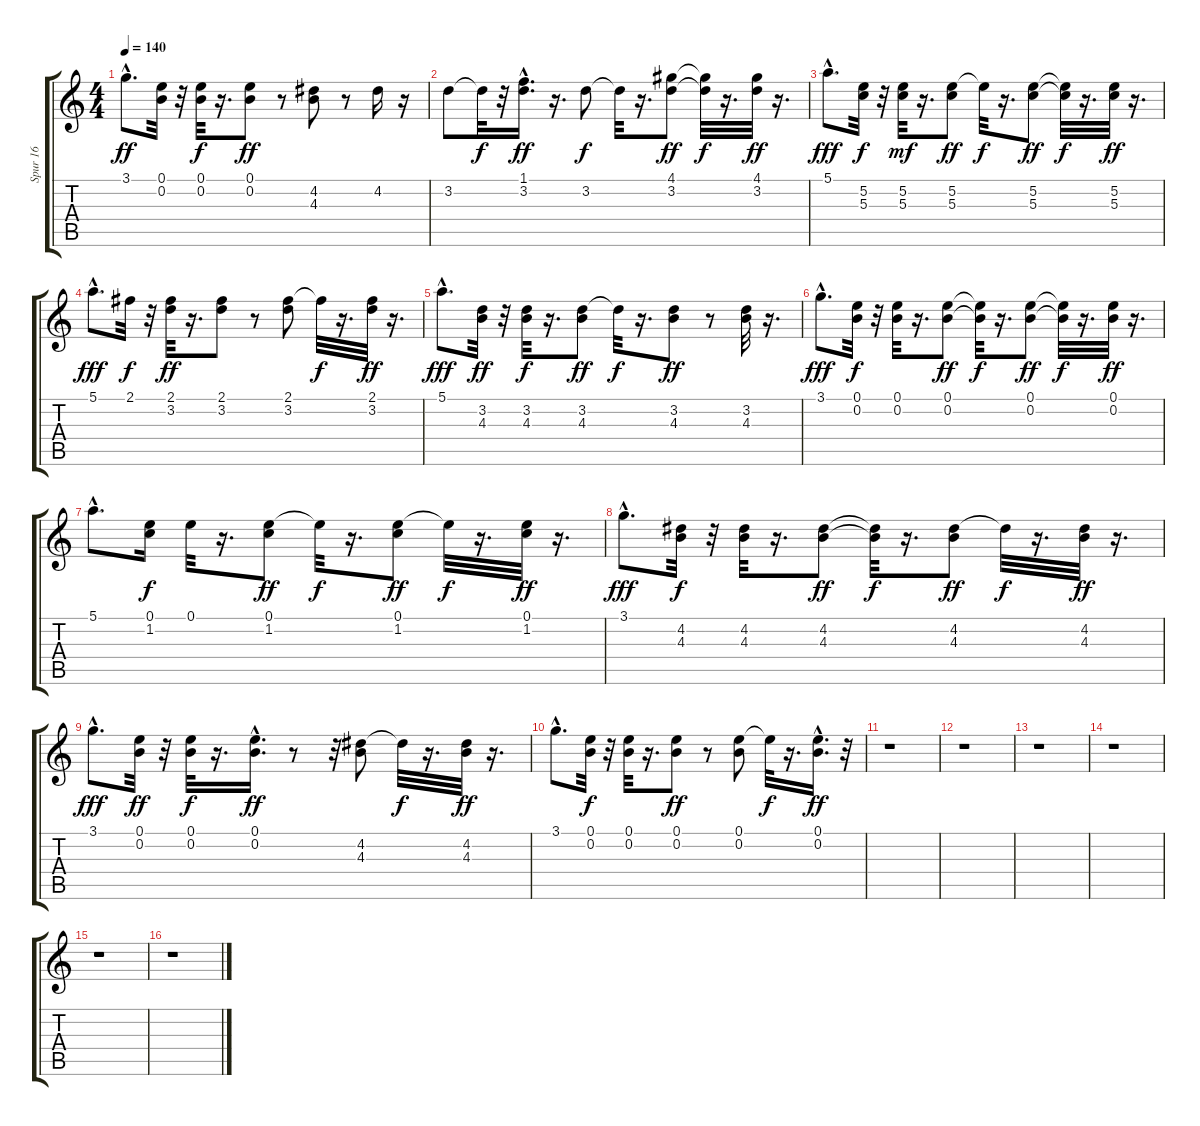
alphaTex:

\track ("Spur 16" "Spur 16") {instrument acousticguitarsteel}
\staff {score tabs}
\tuning (E4 B3 G3 D3 A2 E2) {hide}
\ts (4 4)
\tempo 140
\clef g2
\ks c
3.1{hac}.8{d dy ff} (0.1 0.2).32 r.32 (0.1 0.2).32{dy f} r.16{d} (0.1 0.2).8{dy ff} r.8 (4.2 4.3).8 r.8 4.2.16 r.16 |
3.2.8 3.2{t}.32{dy f} r.32 (1.1{hac} 3.2{hac}).16{d dy ff} r.16{d} 3.2.8{dy f} 3.2{t}.32 r.16{d} (4.1 3.2).8{dy ff} (4.1{t} 3.2{t}).32{dy f} r.16{d} (4.1 3.2).32{dy ff} r.16{d} |
5.1{hac}.8{d dy fff} (5.2 5.3).32{dy f} r.32 (5.2 5.3).32{dy mf} r.16{d} (5.2 5.3).8{dy ff} 5.2{t}.32{dy f} r.16{d} (5.2 5.3).8{dy ff} (5.2{t} 5.3{t}).32{dy f} r.16{d} (5.2 5.3).32{dy ff} r.16{d} |
5.1{hac}.8{d dy fff} 2.1.32{dy f} r.32 (2.1 3.2).32{dy ff} r.16{d} (2.1 3.2).8 r.8 (2.1 3.2).8 2.1{t}.32{dy f} r.16{d} (2.1 3.2).32{dy ff} r.16{d} |
5.1{hac}.8{d dy fff} (3.2 4.3).32{dy ff} r.32 (3.2 4.3).32{dy f} r.16{d} (3.2 4.3).8{dy ff} 3.2{t}.32{dy f} r.16{d} (3.2 4.3).8{dy ff} r.8 (3.2 4.3).32 r.16{d} |
3.1{hac}.8{d dy fff} (0.1 0.2).32{dy f} r.32 (0.1 0.2).32 r.16{d} (0.1 0.2).8{dy ff} (0.1{t} 0.2{t}).32{dy f} r.16{d} (0.1 0.2).8{dy ff} (0.1{t} 0.2{t}).32{dy f} r.16{d} (0.1 0.2).32{dy ff} r.16{d} |
5.1{hac}.8{d} (0.1 1.2).16{dy f} 0.1.32 r.16{d} (0.1 1.2).8{dy ff} 0.1{t}.32{dy f} r.16{d} (0.1 1.2).8{dy ff} 0.1{t}.32{dy f} r.16{d} (0.1 1.2).32{dy ff} r.16{d} |
3.1{hac}.8{d dy fff} (4.2 4.3).32{dy f} r.32 (4.2 4.3).32 r.16{d} (4.2 4.3).8{dy ff} (4.2{t} 4.3{t}).32{dy f} r.16{d} (4.2 4.3).8{dy ff} 4.2{t}.32{dy f} r.16{d} (4.2 4.3).32{dy ff} r.16{d} |
3.1{hac}.8{d dy fff} (0.1 0.2).32{dy ff} r.32 (0.1 0.2).32{dy f} r.16{d} (0.1{hac} 0.2{hac}).16{d dy ff} r.8 r.32 (4.2 4.3).8 4.2{t}.32{dy f} r.16{d} (4.2 4.3).32{dy ff} r.16{d} |
3.1{hac}.8{d} (0.1 0.2).32{dy f} r.32 (0.1 0.2).32 r.16{d} (0.1 0.2).8{dy ff} r.8 (0.1 0.2).8 0.1{t}.32{dy f} r.16{d} (0.1{hac} 0.2{hac}).16{d dy ff} r.32 |
r.1 |
r.1 |
r.1 |
r.1 |
r.1 |
r.1
